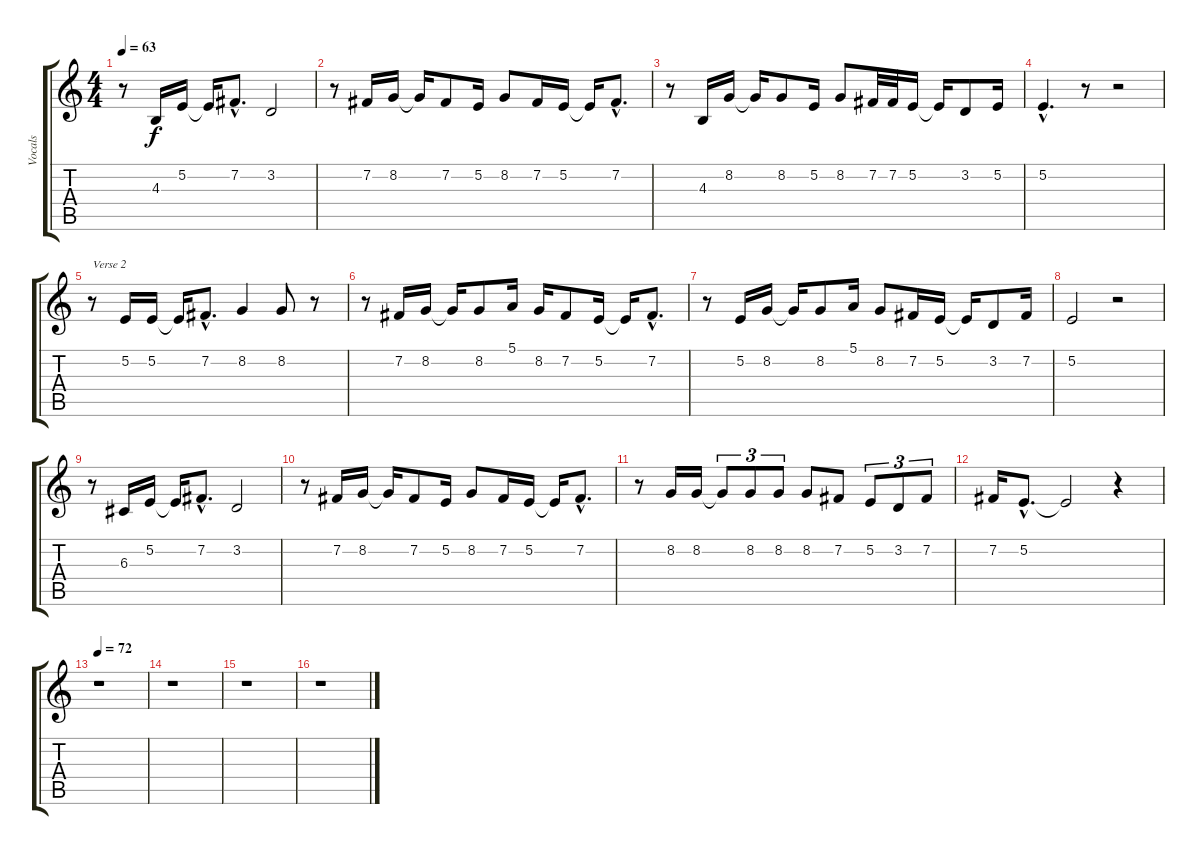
\track ("Vocals" "Vocals") {instrument cello}
\staff {score tabs}
\tuning (E4 B3 G3 D3 A2 E2) {hide}
\ts (4 4)
\tempo 63
\clef g2
\ks c
r.8{dy f} 4.3.16 5.2.16 5.2{t}.16 7.2{hac}.8{d} 3.2.2 |
r.8 7.2.16 8.2.16 8.2{t}.16 7.2.8 5.2.16 8.2.8 7.2.16 5.2.16 5.2{t}.16 7.2{hac}.8{d} |
r.8 4.3.16 8.2.16 8.2{t}.16 8.2.8 5.2.16 8.2.8 7.2.32 7.2.32 5.2.16 5.2{t}.16 3.2.8 5.2.16 |
5.2{hac}.4{d} r.8 r.2 |
r.8{txt "Verse 2"} 5.2.16 5.2.16 5.2{t}.16 7.2{hac}.8{d} 8.2.4 8.2.8 r.8 |
r.8 7.2.16 8.2.16 8.2{t}.16 8.2.8 5.1.16 8.2.16 7.2.8 5.2.16 5.2{t}.16 7.2{hac}.8{d} |
r.8 5.2.16 8.2.16 8.2{t}.16 8.2.8 5.1.16 8.2.8 7.2.16 5.2.16 5.2{t}.16 3.2.8 7.2.16 |
5.2.2 r.2 |
r.8 6.3.16 5.2.16 5.2{t}.16 7.2{hac}.8{d} 3.2.2 |
r.8 7.2.16 8.2.16 8.2{t}.16 7.2.8 5.2.16 8.2.8 7.2.16 5.2.16 5.2{t}.16 7.2{hac}.8{d} |
r.8 8.2.16 8.2.16 8.2{t}.8{tu (3 2)} 8.2.8{tu (3 2)} 8.2.8{tu (3 2)} 8.2.8 7.2.8 5.2.8{tu (3 2)} 3.2.8{tu (3 2)} 7.2.8{tu (3 2)} |
7.2.16 5.2{hac}.8{d} 5.2{t}.2 r.4 |
\tempo 72
r.1 |
r.1 |
r.1 |
r.1
